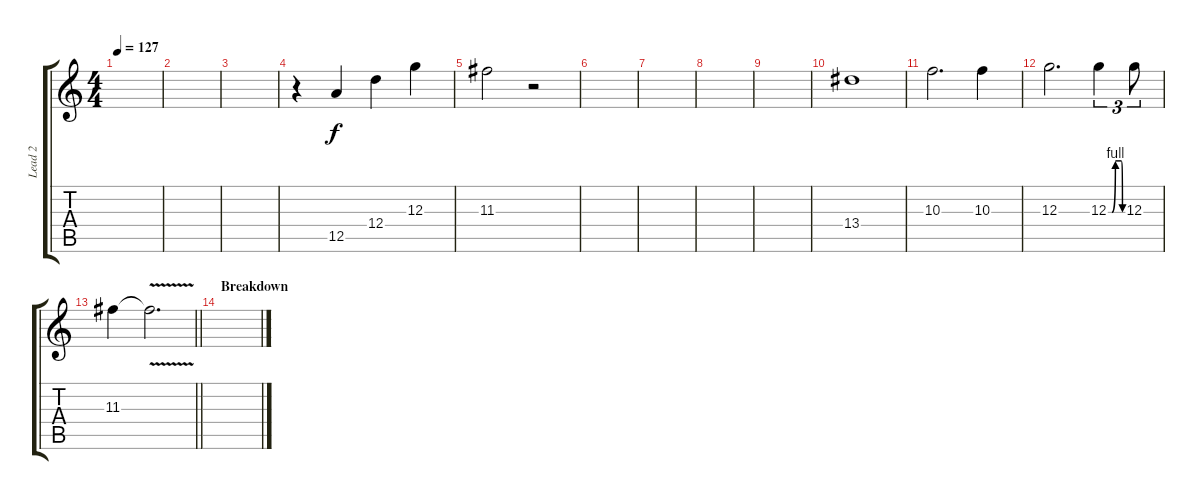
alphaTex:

\track ("Lead 2" "Lead 2") {instrument distortionguitar}
\staff {score tabs}
\tuning (E4 B3 G3 D3 A2 E2) {hide}
\ts (4 4)
\tempo 127
\clef g2
\ks c
|
|
|
r.4{volume 10} 12.5.4 12.4.4 12.3.4 |
11.3.2 r.2 |
|
|
|
|
13.4.1 |
10.3.2{d} 10.3.4 |
12.3.2{d} 12.3{be (custom 0 0 15 0 30 4 55 4 60 0)}.4{tu (3 2)} 12.3.8{tu (3 2)} |
\barLineRight lightlight
11.3.4 11.3{v t}.2{d} |
\section ("" "Breakdown")
